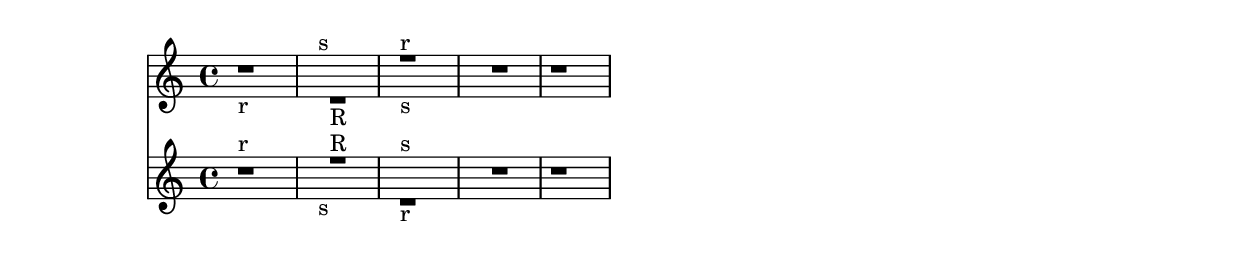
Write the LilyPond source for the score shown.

\version "2.19.16"

\header {
  texidoc = "Different kinds of silence are not merged into the shared voice even if they begin and end simultaneously; however, when rests and skips are present in the same part, the skips are ignored."
}

\score { <<
  \new Staff {
    \partcombine
      \relative f' { R1^"R" | s1^"s" | r1^"r" | << R1 s1 s4 >> | << r1 s2 s4 >> }
      \relative f' { r1_"r" | R1_"R" | s1_"s" | << s4 s1 R1 >> | << s4 s2 r1 >> }
  }
  \new Staff {
    \partcombine
      \relative f' { r1^"r" | R1^"R" | s1^"s" | << s4 s1 R1 >> | << s4 s2 r1 >> }
      \relative f' { R1_"R" | s1_"s" | r1_"r" | << R1 s1 s4 >> | << r1 s2 s4 >> }
  }
>> }
